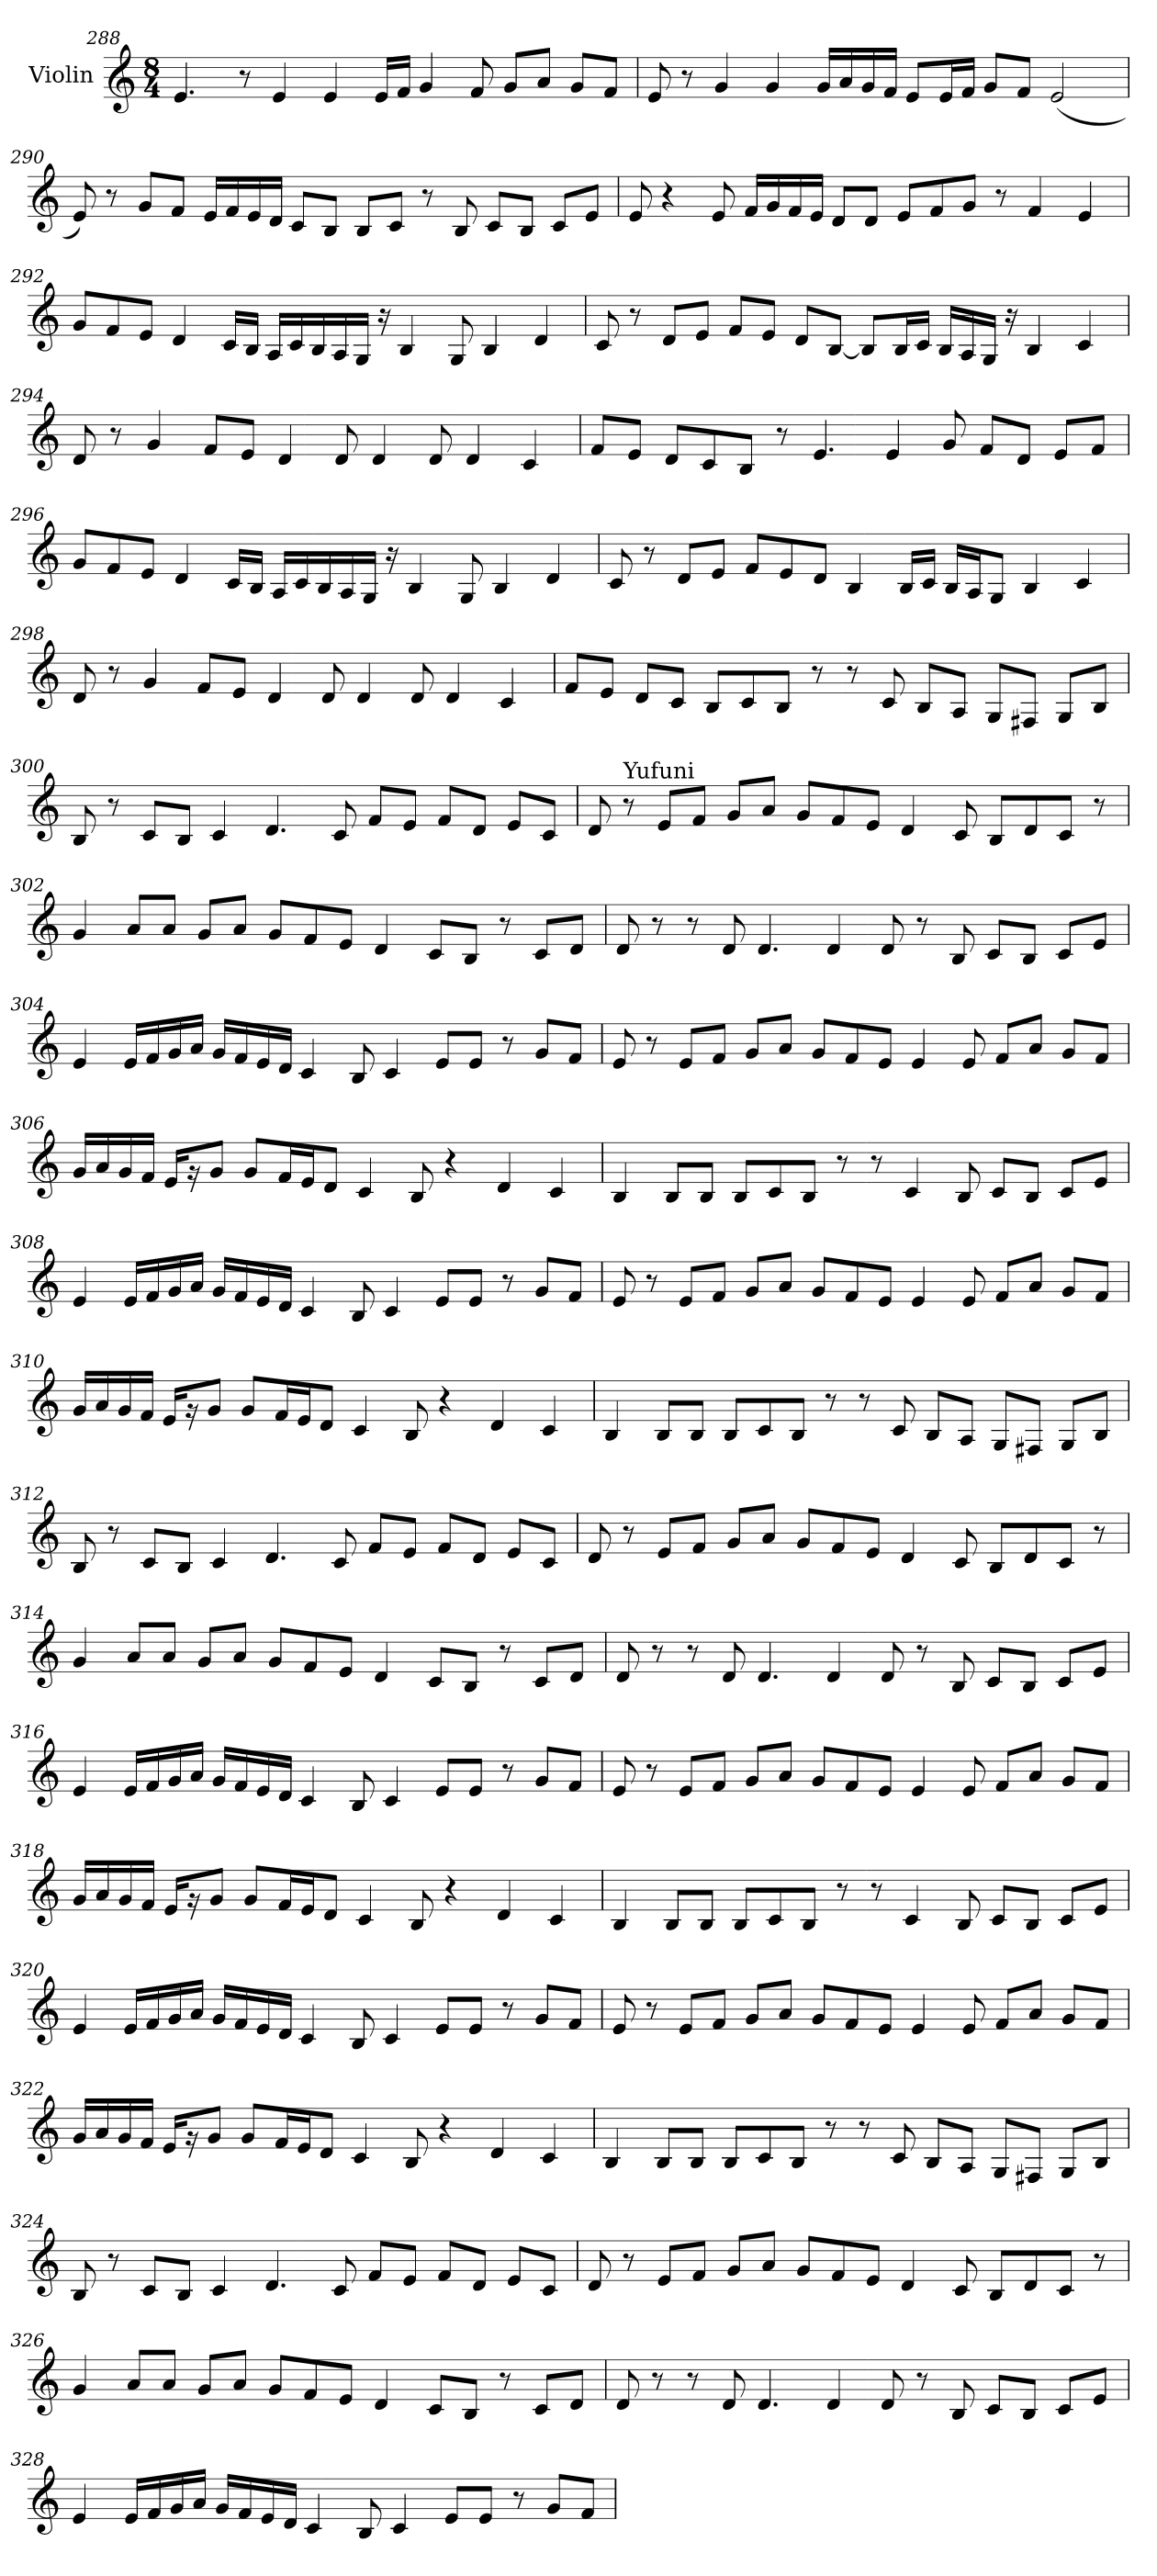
**kern
*part1
*staff1
*I"Violin
!!LO:LB:g=z
*clefG2
*k[]
*M8/4
=288
4.e/
8r
4e/
4e/
16e/LL
16f/JJ
4g/
8f/
8g/L
8a/J
8g/L
8f/J
=289
8e/
8r
4g/
4g/
16g/LL
16a/
16g/
16f/JJ
8e/L
16e/L
16f/JJ
8g/L
8f/J
(<2e/
!!LO:LB:g=z
=290
8e/)
8r
8g/L
8f/J
16e/LL
16f/
16e/
16d/JJ
8c/L
8B/J
8B/L
8c/J
8r
8B/
8c/L
8B/J
8c/L
8e/J
=291
8e/
4r
8e/
16f/LL
16g/
16f/
16e/JJ
8d/L
8d/J
8e/L
8f/
8g/J
8r
4f/
4e/
!!LO:PB:g=z
=292
8g/L
8f/
8e/J
4d/
16c/LL
16B/JJ
16A/LL
16c/
16B/
16A/
16G/JJ
16r
4B/
8G/
4B/
4d/
!!LO:LB:g=z
=293
8c/
8r
8d/L
8e/J
8f/L
8e/J
8d/L
[8B/J
8B/L]
16B/L
16c/JJ
16B/LL
16A/
16G/JJ
16r
4B/
4c/
!!LO:PB:g=z
=294
8d/
8r
4g/
8f/L
8e/J
4d/
8d/
4d/
8d/
4d/
4c/
=295
8f/L
8e/J
8d/L
8c/
8B/J
8r
4.e/
4e/
8g/
8f/L
8d/J
8e/L
8f/J
!!LO:LB:g=z
=296
8g/L
8f/
8e/J
4d/
16c/LL
16B/JJ
16A/LL
16c/
16B/
16A/
16G/JJ
16r
4B/
8G/
4B/
4d/
=297
8c/
8r
8d/L
8e/J
8f/L
8e/
8d/J
4B/
16B/LL
16c/JJ
16B/LL
16A/J
8G/J
4B/
4c/
!!LO:LB:g=z
=298
8d/
8r
4g/
8f/L
8e/J
4d/
8d/
4d/
8d/
4d/
4c/
=299
8f/L
8e/J
8d/L
8c/J
8B/L
8c/
8B/J
8r
8r
8c/
8B/L
8A/J
8G/L
8F#X/J
8G/L
8B/J
!!LO:LB:g=z
=300
8B/
8r
8c/L
8B/J
4c/
4.d/
8c/
8f/L
8e/J
8f/L
8d/J
8e/L
8c/J
=301
8d/
!LO:TX:a:t=Yufuni
8r
8e/L
8f/J
8g/L
8a/J
8g/L
8f/
8e/J
4d/
8c/
8B/L
8d/
8c/J
8r
!!LO:LB:g=z
=302
4g/
8a/L
8a/J
8g/L
8a/J
8g/L
8f/
8e/J
4d/
8c/L
8B/J
8r
8c/L
8d/J
=303
8d/
8r
8r
8d/
4.d/
4d/
8d/
8r
8B/
8c/L
8B/J
8c/L
8e/J
!!LO:LB:g=z
=304
4e/
16e/LL
16f/
16g/
16a/JJ
16g/LL
16f/
16e/
16d/JJ
4c/
8B/
4c/
8e/L
8e/J
8r
8g/L
8f/J
=305
8e/
8r
8e/L
8f/J
8g/L
8a/J
8g/L
8f/
8e/J
4e/
8e/
8f/L
8a/J
8g/L
8f/J
!!LO:LB:g=z
=306
16g/LL
16a/
16g/
16f/JJ
16e/KL
16r
8g/J
8g/L
16f/L
16e/J
8d/J
4c/
8B/
4r
4d/
4c/
=307
4B/
8B/L
8B/J
8B/L
8c/
8B/J
8r
8r
4c/
8B/
8c/L
8B/J
8c/L
8e/J
!!LO:LB:g=z
=308
4e/
16e/LL
16f/
16g/
16a/JJ
16g/LL
16f/
16e/
16d/JJ
4c/
8B/
4c/
8e/L
8e/J
8r
8g/L
8f/J
=309
8e/
8r
8e/L
8f/J
8g/L
8a/J
8g/L
8f/
8e/J
4e/
8e/
8f/L
8a/J
8g/L
8f/J
!!LO:PB:g=z
=310
16g/LL
16a/
16g/
16f/JJ
16e/KL
16r
8g/J
8g/L
16f/L
16e/J
8d/J
4c/
8B/
4r
4d/
4c/
=311
4B/
8B/L
8B/J
8B/L
8c/
8B/J
8r
8r
8c/
8B/L
8A/J
8G/L
8F#X/J
8G/L
8B/J
!!LO:LB:g=z
=312
8B/
8r
8c/L
8B/J
4c/
4.d/
8c/
8f/L
8e/J
8f/L
8d/J
8e/L
8c/J
=313
8d/
8r
8e/L
8f/J
8g/L
8a/J
8g/L
8f/
8e/J
4d/
8c/
8B/L
8d/
8c/J
8r
!!LO:LB:g=z
=314
4g/
8a/L
8a/J
8g/L
8a/J
8g/L
8f/
8e/J
4d/
8c/L
8B/J
8r
8c/L
8d/J
=315
8d/
8r
8r
8d/
4.d/
4d/
8d/
8r
8B/
8c/L
8B/J
8c/L
8e/J
!!LO:LB:g=z
=316
4e/
16e/LL
16f/
16g/
16a/JJ
16g/LL
16f/
16e/
16d/JJ
4c/
8B/
4c/
8e/L
8e/J
8r
8g/L
8f/J
=317
8e/
8r
8e/L
8f/J
8g/L
8a/J
8g/L
8f/
8e/J
4e/
8e/
8f/L
8a/J
8g/L
8f/J
!!LO:LB:g=z
=318
16g/LL
16a/
16g/
16f/JJ
16e/KL
16r
8g/J
8g/L
16f/L
16e/J
8d/J
4c/
8B/
4r
4d/
4c/
=319
4B/
8B/L
8B/J
8B/L
8c/
8B/J
8r
8r
4c/
8B/
8c/L
8B/J
8c/L
8e/J
!!LO:LB:g=z
=320
4e/
16e/LL
16f/
16g/
16a/JJ
16g/LL
16f/
16e/
16d/JJ
4c/
8B/
4c/
8e/L
8e/J
8r
8g/L
8f/J
=321
8e/
8r
8e/L
8f/J
8g/L
8a/J
8g/L
8f/
8e/J
4e/
8e/
8f/L
8a/J
8g/L
8f/J
!!LO:LB:g=z
=322
16g/LL
16a/
16g/
16f/JJ
16e/KL
16r
8g/J
8g/L
16f/L
16e/J
8d/J
4c/
8B/
4r
4d/
4c/
=323
4B/
8B/L
8B/J
8B/L
8c/
8B/J
8r
8r
8c/
8B/L
8A/J
8G/L
8F#X/J
8G/L
8B/J
!!LO:LB:g=z
=324
8B/
8r
8c/L
8B/J
4c/
4.d/
8c/
8f/L
8e/J
8f/L
8d/J
8e/L
8c/J
=325
8d/
8r
8e/L
8f/J
8g/L
8a/J
8g/L
8f/
8e/J
4d/
8c/
8B/L
8d/
8c/J
8r
!!LO:PB:g=z
=326
4g/
8a/L
8a/J
8g/L
8a/J
8g/L
8f/
8e/J
4d/
8c/L
8B/J
8r
8c/L
8d/J
=327
8d/
8r
8r
8d/
4.d/
4d/
8d/
8r
8B/
8c/L
8B/J
8c/L
8e/J
!!LO:LB:g=z
=328
4e/
16e/LL
16f/
16g/
16a/JJ
16g/LL
16f/
16e/
16d/JJ
4c/
8B/
4c/
8e/L
8e/J
8r
8g/L
8f/J
=
*-
